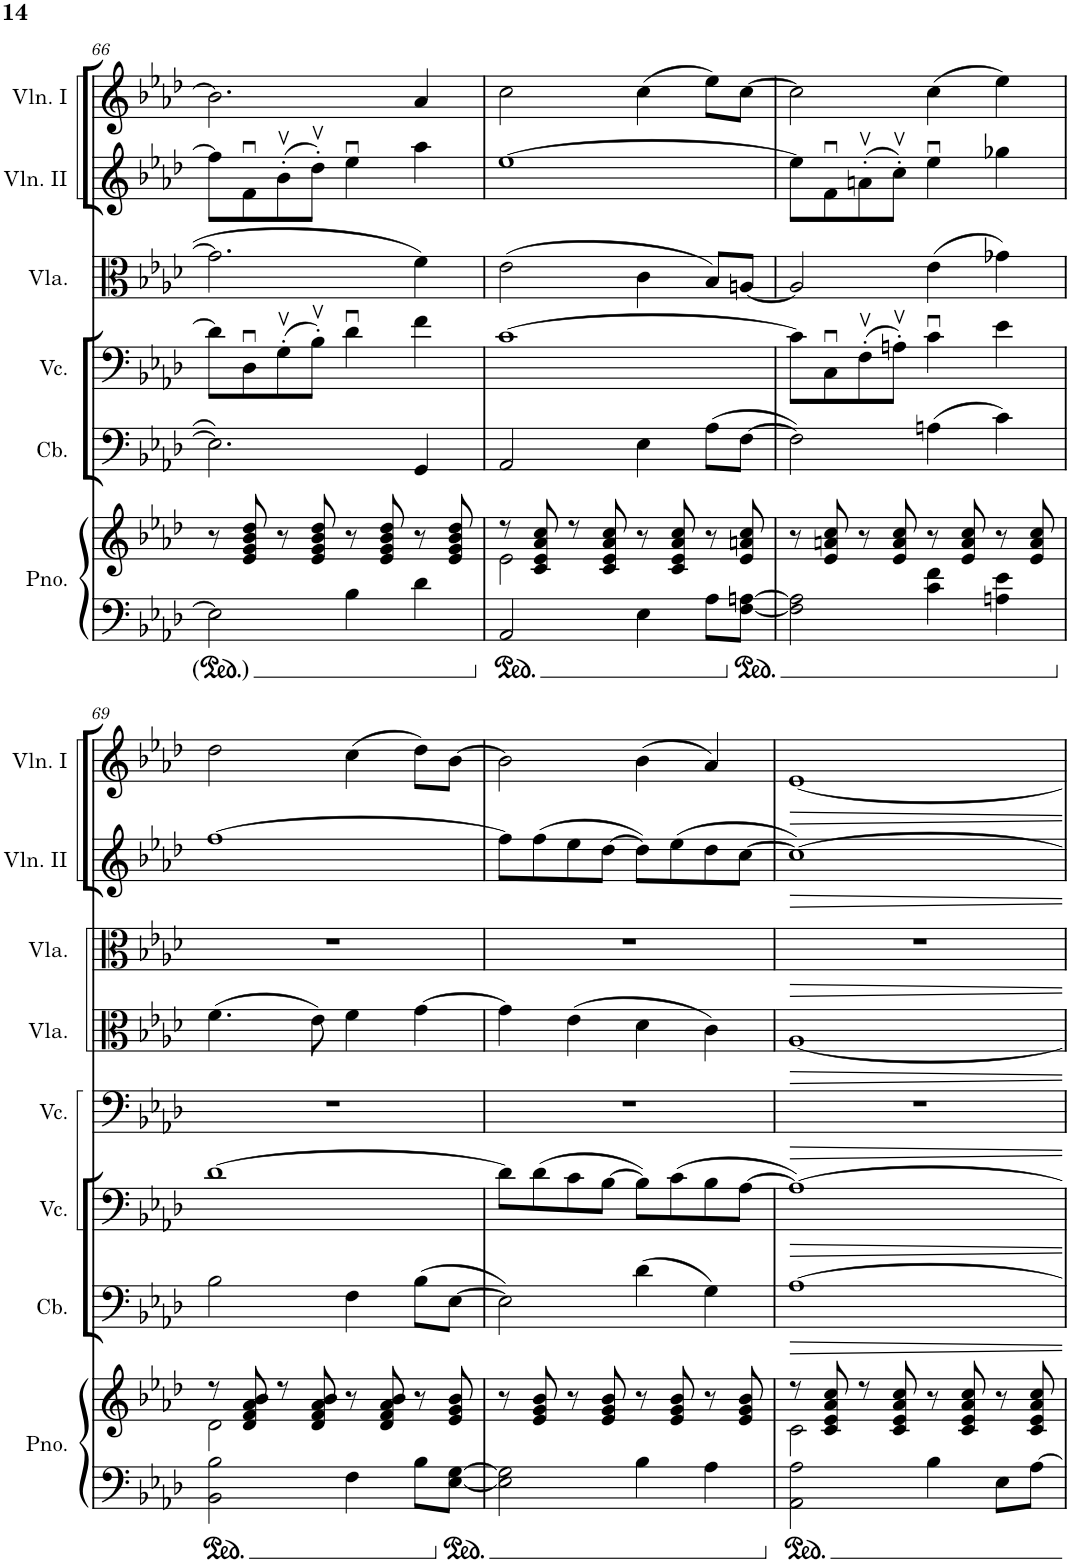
**kern	**kern	**kern	**kern	**kern	**kern	**kern	**kern
*part7	*part7	*part6	*part5	*part4	*part3	*part2	*part1
*staff8	*staff7	*staff6	*staff5	*staff4	*staff3	*staff2	*staff1
*I"Piano	*	*I"Contrabass	*I"Violoncello	*I"Viola	*I"Violin II	*I"Violin I	*I"Violin
*I'Pno.	*	*I'Cb.	*I'Vc.	*I'Vla.	*I'Vln. II	*I'Vln. I	*I'Vln.
!!LO:PB:g=z
*clefF4	*clefG2	*clefF4	*clefF4	*clefC3	*clefG2	*clefG2	*clefG2
*	*	*Trd7c12	*	*	*	*	*
*k[b-e-a-d-]	*k[b-e-a-d-]	*k[b-e-a-d-]	*k[b-e-a-d-]	*k[b-e-a-d-]	*k[b-e-a-d-]	*k[b-e-a-d-]	*k[b-e-a-d-]
*M4/4	*M4/4	*M4/4	*M4/4	*M4/4	*M4/4	*M4/4	*M4/4
=66	=66	=66	=66	=66	=66	=66	=66
2E-\]	8r	2.E-\]	8d-\L]	2.g\]	8ff\L]	2.b-\]	1r
.	8e-/ 8g/ 8b-/ 8dd-/	.	8D-u\	.	8fu\	.	.
.	8r	.	(8Gv'\	.	(8b-v'\	.	.
.	8e-/ 8g/ 8b-/ 8dd-/	.	8B-v'\J)	.	8dd-v'\J)	.	.
4B-\	8r	.	4d-u\	.	4ee-u\	.	.
.	8e-/ 8g/ 8b-/ 8dd-/	.	.	.	.	.	.
4d-\	8r	4GG/	4f\	4f\	4aa-\	4a-/	.
.	8e-/ 8g/ 8b-/ 8dd-/	.	.	.	.	.	.
=67	=67	=67	=67	=67	=67	=67	=67
*	*^	*	*	*	*	*	*
2AA-/	8r	2e-\	2AA-/	[1c	(2e-\	[1ee-	2cc\	1r
.	8c/ 8e-/ 8a-/ 8cc/	.	.	.	.	.	.	.
.	8r	.	.	.	.	.	.	.
.	8c/ 8e-/ 8a-/ 8cc/	.	.	.	.	.	.	.
4E-\	8r	2ryy	4E-\	.	4c\	.	(4cc\	.
.	8c/ 8e-/ 8a-/ 8cc/	.	.	.	.	.	.	.
8A-\L	8r	.	(8A-\L	.	8B-/L)	.	8ee-\L)	.
[8F\ [8An\J	8e-/ 8an/ 8cc/	.	[8F\J	.	[8An/J	.	[8cc\J	.
*	*v	*v	*	*	*	*	*	*
=68	=68	=68	=68	=68	=68	=68	=68
2F\] 2A\]	8r	2F\])	8c\L]	2A/]	8ee-\L]	2cc\]	1r
.	8e-/ 8an/ 8cc/	.	8Cu\	.	8fu\	.	.
.	8r	.	(8Fv'\	.	(8anv'\	.	.
.	8e-/ 8a/ 8cc/	.	8Anv'\J)	.	8ccv'\J)	.	.
4c\ 4f\	8r	(4An\	4cu\	(4e-\	4ee-u\	(4cc\	.
.	8e-/ 8a/ 8cc/	.	.	.	.	.	.
4An\ 4e-\	8r	4c\)	4e-\	4g-X\)	4gg-X\	4ee-\)	.
.	8e-/ 8a/ 8cc/	.	.	.	.	.	.
!!LO:LB:g=z
=69	=69	=69	=69	=69	=69	=69	=69
*	*^	*	*	*	*	*	*
2BB-\ 2B-\	8r	2d-\	2B-\	[1d-	(4.f\	[1ff	2dd-\	1r
.	8d-/ 8f/ 8a-/ 8b-/	.	.	.	.	.	.	.
.	8r	.	.	.	.	.	.	.
.	8d-/ 8f/ 8a-/ 8b-/	.	.	.	8e-\)	.	.	.
4F\	8r	2ryy	4F\	.	4f\	.	(4cc\	.
.	8d-/ 8f/ 8a-/ 8b-/	.	.	.	.	.	.	.
8B-\L	8r	.	(8B-\L	.	[4g\	.	8dd-\L)	.
[8E-\ [8G\J	8e-/ 8g/ 8b-/	.	[8E-\J	.	.	.	[8b-\J	.
*	*v	*v	*	*	*	*	*	*
=70	=70	=70	=70	=70	=70	=70	=70
2E-\] 2G\]	8r	2E-\])	8d-\L]	4g\]	8ff\L]	2b-\]	1r
.	8e-/ 8g/ 8b-/	.	(8d-\	.	(8ff\	.	.
.	8r	.	8c\	(4e-\	8ee-\	.	.
.	8e-/ 8g/ 8b-/	.	[8B-\J	.	[8dd-\J	.	.
4B-\	8r	(4d-\	8B-\L])	4d-\	8dd-\L])	(4b-\	.
.	8e-/ 8g/ 8b-/	.	(8c\	.	(8ee-\	.	.
4A-\	8r	4G\)	8B-\	4c\)	8dd-\	4a-/)	.
.	8e-/ 8g/ 8b-/	.	[8A-\J	.	[8cc\J	.	.
=71	=71	=71	=71	=71	=71	=71	=71
*	*^	*	*	*	*	*	*
2AA-\ 2A-\	8r	2c\	[1A-	1A-_)	[1A-	1cc_)	[1e-	1r
.	8c/ 8e-/ 8a-/ 8cc/	.	.	.	.	.	.	.
.	8r	.	.	.	.	.	.	.
.	8c/ 8e-/ 8a-/ 8cc/	.	.	.	.	.	.	.
4B-\	8r	2ryy	.	.	.	.	.	.
.	8c/ 8e-/ 8a-/ 8cc/	.	.	.	.	.	.	.
8E-\L	8r	.	.	.	.	.	.	.
[8A-\J	8c/ 8e-/ 8a-/ 8cc/	.	.	.	.	.	.	.
*	*v	*v	*	*	*	*	*	*
=	=	=	=	=	=	=	=
*-	*-	*-	*-	*-	*-	*-	*-
